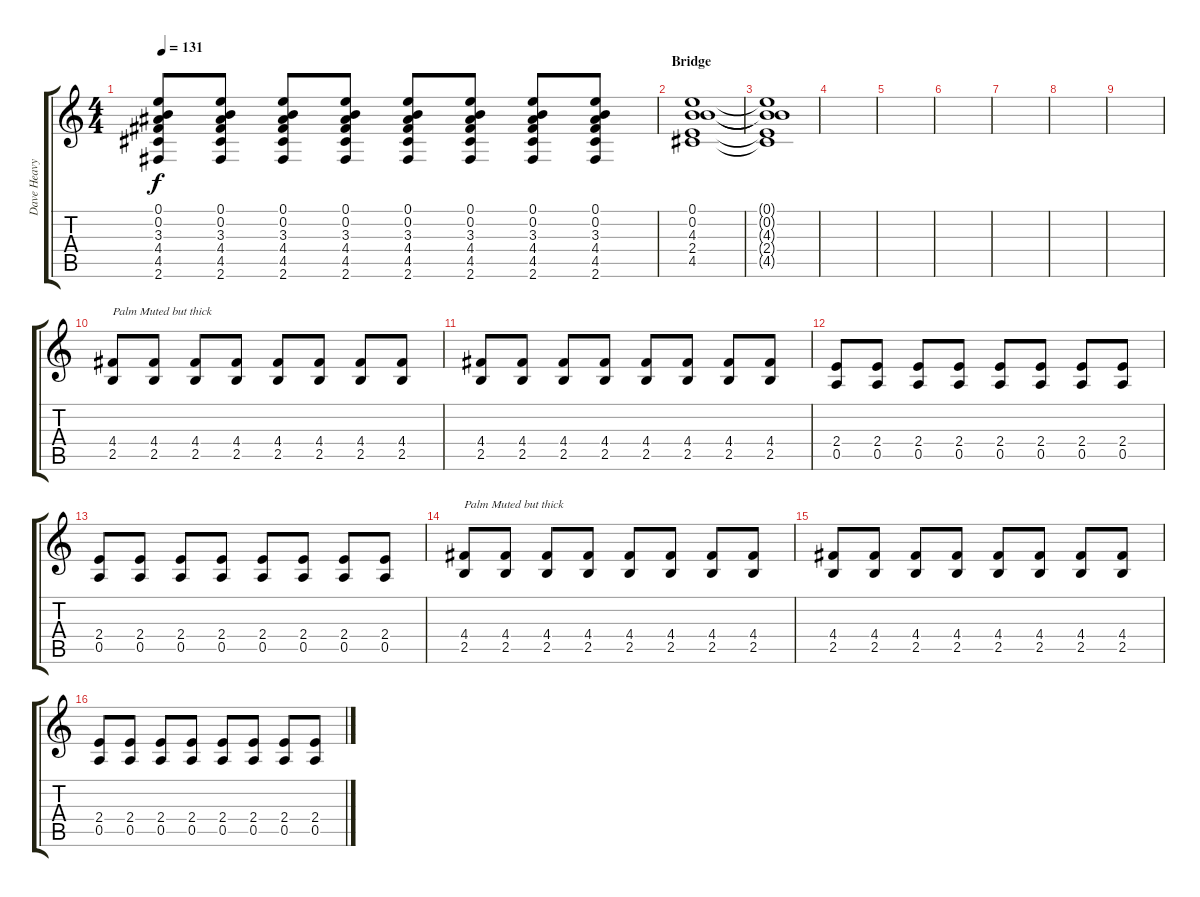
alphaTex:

\track ("Dave Heavy" "Dave Heavy") {instrument distortionguitar}
\staff {score tabs}
\tuning (E4 B3 G3 D3 A2 E2) {hide}
\ts (4 4)
\tempo 131
\clef g2
\ks c
(0.1 0.2 3.3 4.4 4.5 2.6).8{dy f} (0.1 0.2 3.3 4.4 4.5 2.6).8 (0.1 0.2 3.3 4.4 4.5 2.6).8 (0.1 0.2 3.3 4.4 4.5 2.6).8 (0.1 0.2 3.3 4.4 4.5 2.6).8 (0.1 0.2 3.3 4.4 4.5 2.6).8 (0.1 0.2 3.3 4.4 4.5 2.6).8 (0.1 0.2 3.3 4.4 4.5 2.6).8 |
\section ("" "Bridge")
(0.1 0.2 4.3 2.4 4.5).1{volume 0} |
(0.1{t} 0.2{t} 4.3{t} 2.4{t} 4.5{t}).1 |
|
|
|
|
|
|
(4.4 2.5).8{txt "Palm Muted but thick"} (4.4 2.5).8 (4.4 2.5).8 (4.4 2.5).8 (4.4 2.5).8 (4.4 2.5).8 (4.4 2.5).8 (4.4 2.5).8 |
(4.4 2.5).8 (4.4 2.5).8 (4.4 2.5).8 (4.4 2.5).8 (4.4 2.5).8 (4.4 2.5).8 (4.4 2.5).8 (4.4 2.5).8 |
(2.4 0.5).8 (2.4 0.5).8 (2.4 0.5).8 (2.4 0.5).8 (2.4 0.5).8 (2.4 0.5).8 (2.4 0.5).8 (2.4 0.5).8 |
(2.4 0.5).8 (2.4 0.5).8 (2.4 0.5).8 (2.4 0.5).8 (2.4 0.5).8 (2.4 0.5).8 (2.4 0.5).8 (2.4 0.5).8 |
(4.4 2.5).8{txt "Palm Muted but thick"} (4.4 2.5).8 (4.4 2.5).8 (4.4 2.5).8 (4.4 2.5).8 (4.4 2.5).8 (4.4 2.5).8 (4.4 2.5).8 |
(4.4 2.5).8 (4.4 2.5).8 (4.4 2.5).8 (4.4 2.5).8 (4.4 2.5).8 (4.4 2.5).8 (4.4 2.5).8 (4.4 2.5).8 |
(2.4 0.5).8 (2.4 0.5).8 (2.4 0.5).8 (2.4 0.5).8 (2.4 0.5).8 (2.4 0.5).8 (2.4 0.5).8 (2.4 0.5).8
